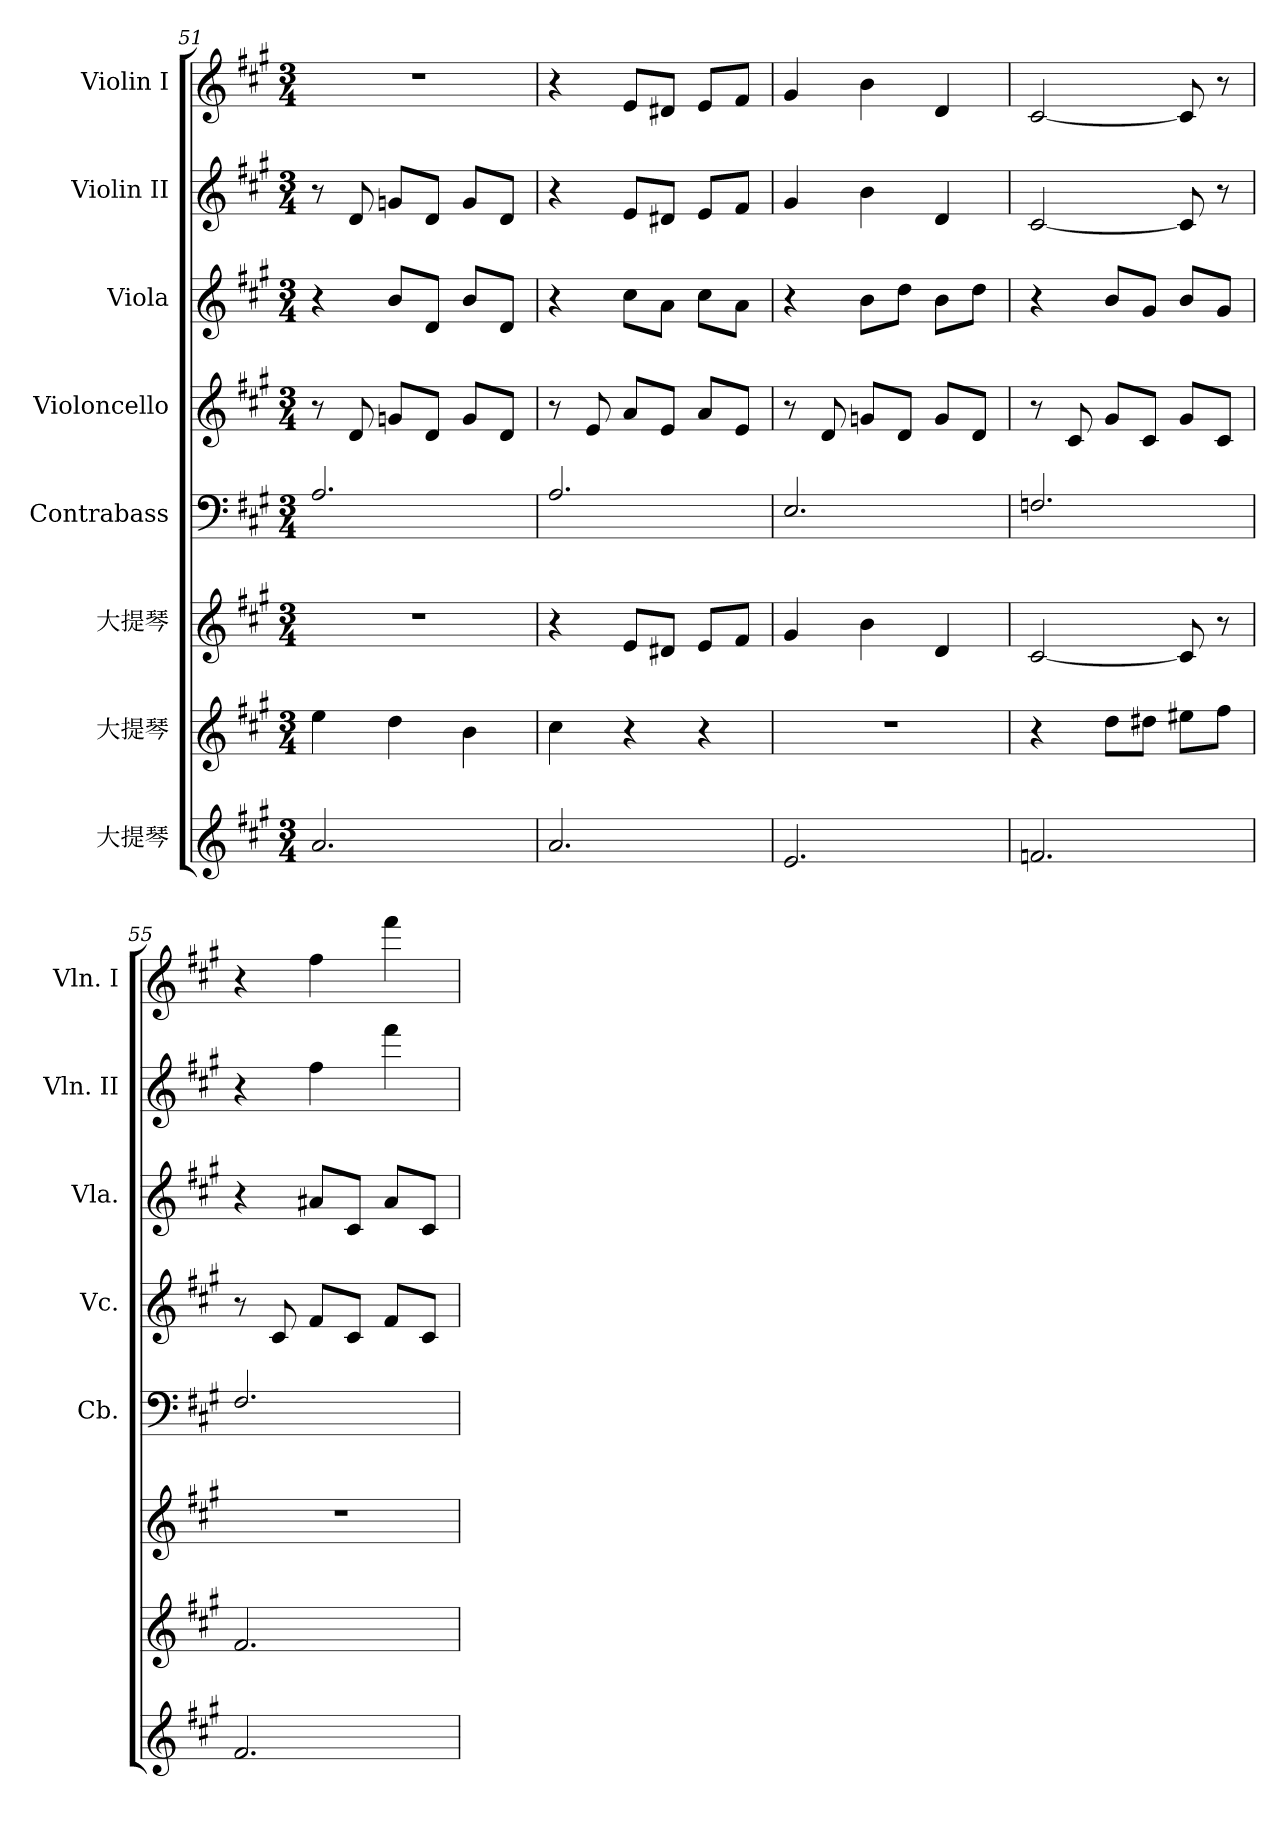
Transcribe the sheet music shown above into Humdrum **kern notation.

**kern	**kern	**kern	**kern	**kern	**kern	**kern	**kern
*part8	*part7	*part6	*part5	*part4	*part3	*part2	*part1
*staff8	*staff7	*staff6	*staff5	*staff4	*staff3	*staff2	*staff1
*I"大提琴	*I"大提琴	*I"大提琴	*I"Contrabass	*I"Violoncello	*I"Viola	*I"Violin II	*I"Violin I
*	*	*	*I'Cb.	*I'Vc.	*I'Vla.	*I'Vln. II	*I'Vln. I
*clefG2	*clefG2	*clefG2	*clefF4	*clefG2	*clefG2	*clefG2	*clefG2
*	*	*	*ITrd7c12	*	*	*	*
*k[f#c#g#]	*k[f#c#g#]	*k[f#c#g#]	*k[f#c#g#]	*k[f#c#g#]	*k[f#c#g#]	*k[f#c#g#]	*k[f#c#g#]
*M3/4	*M3/4	*M3/4	*M3/4	*M3/4	*M3/4	*M3/4	*M3/4
=51	=51	=51	=51	=51	=51	=51	=51
2.a/	4ee\	2.r	2.AA/	8r	4r	8r	2.r
.	.	.	.	8d/	.	8d/	.
.	4dd\	.	.	8gn/L	8b/L	8gn/L	.
.	.	.	.	8d/J	8d/J	8d/J	.
.	4b\	.	.	8g/L	8b/L	8g/L	.
.	.	.	.	8d/J	8d/J	8d/J	.
=52	=52	=52	=52	=52	=52	=52	=52
2.a/	4cc#\	4r	2.AA/	8r	4r	4r	4r
.	.	.	.	8e/	.	.	.
.	4r	8e/L	.	8a/L	8cc#\L	8e/L	8e/L
.	.	8d#X/J	.	8e/J	8a\J	8d#X/J	8d#X/J
.	4r	8e/L	.	8a/L	8cc#\L	8e/L	8e/L
.	.	8f#/J	.	8e/J	8a\J	8f#/J	8f#/J
=53	=53	=53	=53	=53	=53	=53	=53
2.e/	2.r	4g#/	2.EE/	8r	4r	4g#/	4g#/
.	.	.	.	8d/	.	.	.
.	.	4b\	.	8gn/L	8b\L	4b\	4b\
.	.	.	.	8d/J	8dd\J	.	.
.	.	4d/	.	8g/L	8b\L	4d/	4d/
.	.	.	.	8d/J	8dd\J	.	.
!!LO:PB:g=z
=54	=54	=54	=54	=54	=54	=54	=54
2.fn/	4r	[2c#/	2.FFn/	8r	4r	[2c#/	[2c#/
.	.	.	.	8c#/	.	.	.
.	8dd\L	.	.	8g#/L	8b/L	.	.
.	8dd#X\J	.	.	8c#/J	8g#/J	.	.
.	8ee#X\L	8c#/]	.	8g#/L	8b/L	8c#/]	8c#/]
.	8ff#\J	8r	.	8c#/J	8g#/J	8r	8r
=55	=55	=55	=55	=55	=55	=55	=55
2.f#/	2.f#/	2.r	2.FF#/	8r	4r	4r	4r
.	.	.	.	8c#/	.	.	.
.	.	.	.	8f#/L	8a#X/L	4ff#\	4ff#\
.	.	.	.	8c#/J	8c#/J	.	.
.	.	.	.	8f#/L	8a#/L	4fff#\	4fff#\
.	.	.	.	8c#/J	8c#/J	.	.
=	=	=	=	=	=	=	=
*-	*-	*-	*-	*-	*-	*-	*-
